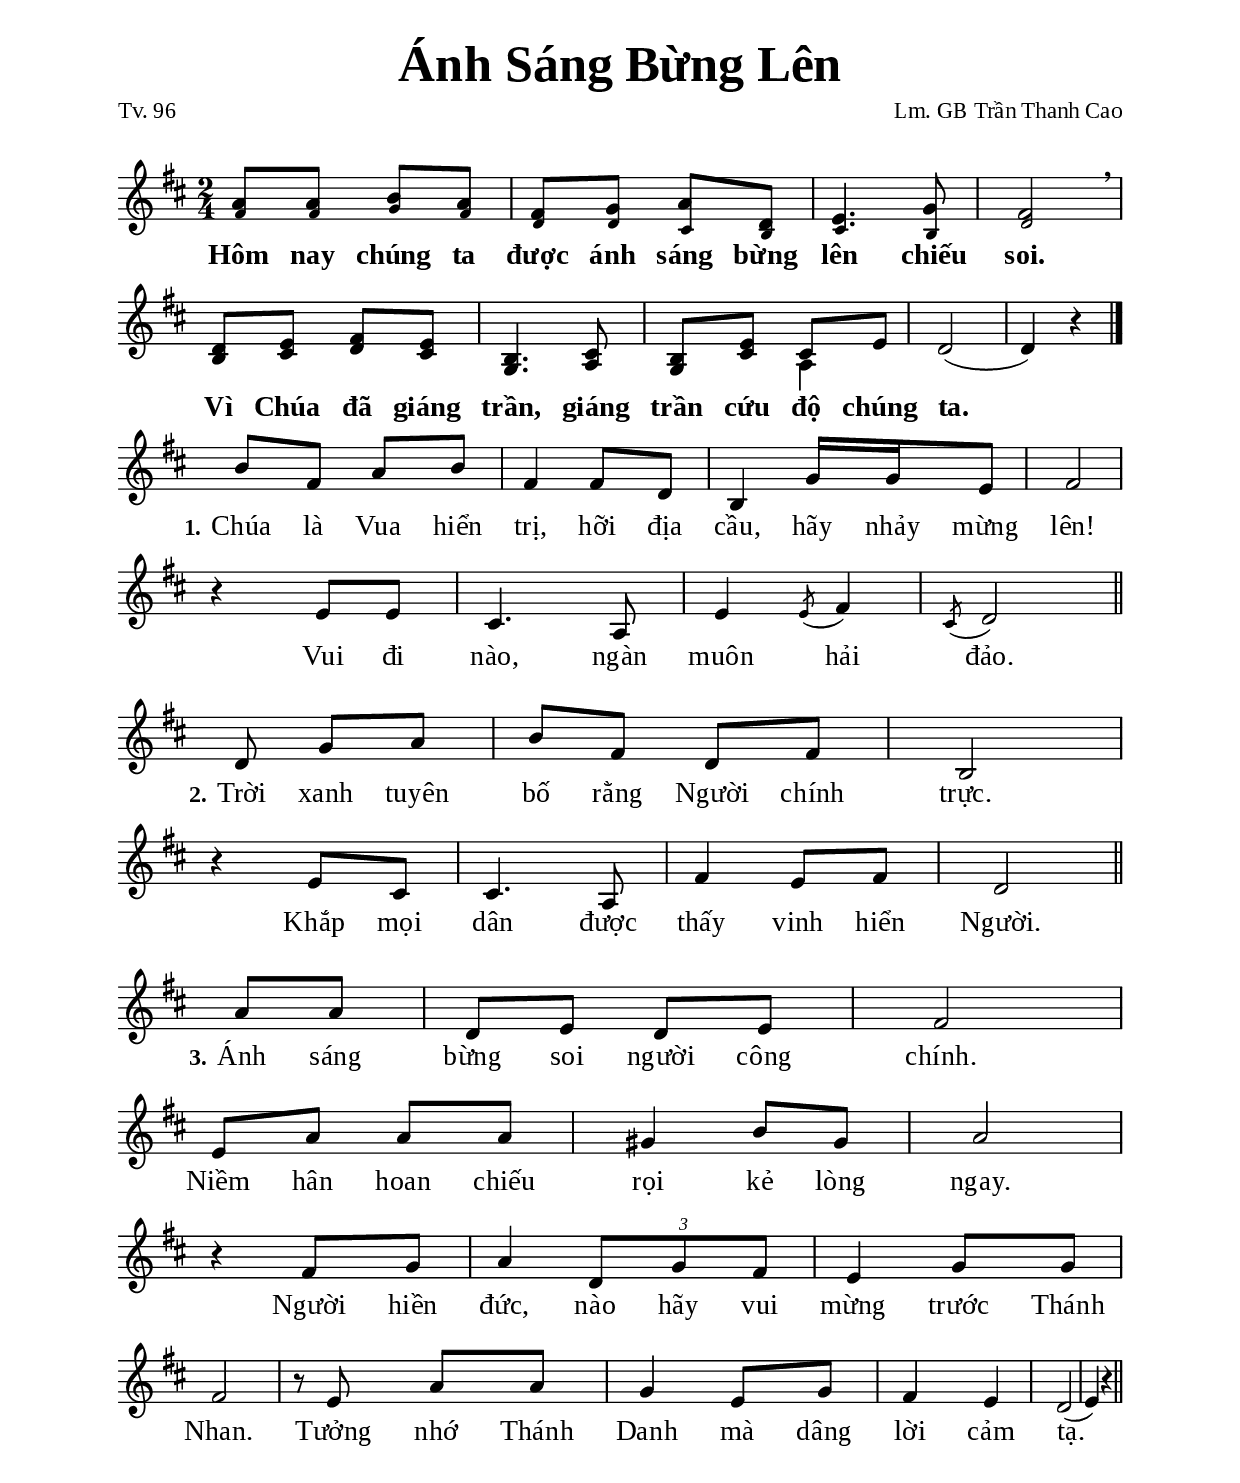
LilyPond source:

% Cài đặt chung
\version "2.22.1"
\include "english.ly"

\header {
  title = \markup { \fontsize #3 "Ánh Sáng Bừng Lên" }
  poet = "Tv. 96"
  composer = "Lm. GB Trần Thanh Cao"
  arranger = " "
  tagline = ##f
}

% Nhạc điệp khúc
nhacDiepKhucSop = \relative c'' {
  \key d \major \time 2/4
  a8 a b a |
  fs g a d, |
  e4. g8 |
  fs2 \breathe |
  d8 e fs e |
  b4. cs8 |
  b e cs e |
  d2 ( |
  d4) r \bar "|."
}

% Nốt bè phụ
notBePhu = \tweak font-size #-2 \etc
nhacDiepKhucBas = \relative c' {
  \key d \major \time 2/4
  \notBePhu fs8 \notBePhu fs 	\notBePhu g 	\notBePhu fs |
  \notBePhu d 	\notBePhu d		\notBePhu cs	\notBePhu b |
  \notBePhu cs4.	\notBePhu b8 |
  \notBePhu d2 |
  b8 cs d cs |
  g4. a8 |
  g cs a4 |
  d2 ( |
  d4) r
}

% Nhạc phiên khúc
nhacPhienKhucMot = \relative c'' {
  b8 fs a b |
  fs4 fs8 d |
  b4 g'16 g e8 |
  fs2 |
  r4 e8 e |
  cs4. a8 |
  e'4 \acciaccatura e8 fs4 |
  \acciaccatura cs8 d2 \bar "||"
}

nhacPhienKhucHai = \relative c' {
  \partial 4. d8 g a |
  b fs d fs |
  b,2 |
  r4 e8 cs |
  cs4. a8 |
  fs'4 e8 fs |
  d2 \bar "||"
}

nhacPhienKhucBa = \relative c'' {
  \partial 4 a8 a |
  d,8 e d e |
  fs2 |
  e8 a a a |
  gs4b8 gs |
  a2 |
  r4 fs8 g |
  a4 \tuplet 3/2 { d,8 g fs } |
  e4 g8 g |
  fs2 |
  r8 e a a |
  g4 e8 g |
  fs4 e |
  d2 ( |
  e4) r \bar "||"
}

% Lời điệp khúc
loiDiepKhuc = \lyricmode {
  Hôm nay chúng ta được ánh sáng bừng lên chiếu soi.
  Vì Chúa đã giáng trần, giáng trần cứu độ chúng ta.
}

% Lời phiên khúc
loiPhienKhucMot = \lyricmode {
  \set stanza = #"1."
  Chúa là Vua hiển trị, hỡi địa cầu, hãy nhảy mừng lên!
  Vui đi nào, ngàn muôn hải đảo.
}

loiPhienKhucHai = \lyricmode {
  \set stanza = #"2."
  Trời xanh tuyên bố rằng Người chính trực.
  Khắp mọi dân được thấy vinh hiển Người.
}

loiPhienKhucBa = \lyricmode {
  \set stanza = #"3."
  Ánh sáng bừng soi người công chính.
  Niềm hân hoan chiếu rọi kẻ lòng ngay.
  Người hiền đức, nào hãy vui mừng trước Thánh Nhan.
  Tưởng nhớ Thánh Danh mà dâng lời cảm tạ.
}

% Dàn trang
\paper {
  #(set-paper-size "a4")
  top-margin = 10\mm
  bottom-margin = 10\mm
  left-margin = 20\mm
  right-margin = 20\mm
  indent = #0
  #(define fonts
    (make-pango-font-tree
      "Liberation Serif"
      "Liberation Serif"
      "Liberation Serif"
      (/ 20 20)))
  %page-count = #1
}

% Thiết lập tông và nhịp
TongNhip = { \key d \major \time 2/4 }

\score {
  \new ChoirStaff <<
    \new Staff = diepKhuc \with {
        \consists "Merge_rests_engraver"
        %\magnifyStaff #(magstep +1)
        printPartCombineTexts = ##f
      }
      <<
      \new Voice \partCombine \nhacDiepKhucSop \nhacDiepKhucBas
      \new NullVoice = nhacThamChieu \nhacDiepKhucSop
      \new Lyrics \lyricsto nhacThamChieu \loiDiepKhuc
      >>
  >>
  \layout {
    \override Lyrics.LyricText.font-series = #'bold
    \override Lyrics.LyricText.font-size = #+2
    \override Lyrics.LyricSpace.minimum-distance = #2.0
    \override Score.BarNumber.break-visibility = ##(#f #f #f)
    \override Score.SpacingSpanner.uniform-stretching = ##t
  }
}

\score {
  \new ChoirStaff <<
    \new Staff = phienKhuc \with {
        %\magnifyStaff #(magstep +1)
      }
      <<
      \new Voice = beSop {
        \TongNhip \nhacPhienKhucMot
      }
    >>
    \new Lyrics \lyricsto beSop \loiPhienKhucMot
  >>
  \layout {
    \override Staff.TimeSignature.transparent = ##t
    \override Lyrics.LyricText.font-size = #+2
    \override Lyrics.LyricSpace.minimum-distance = #3.0
    \override Score.BarNumber.break-visibility = ##(#f #f #f)
    \override Score.SpacingSpanner.uniform-stretching = ##t
  }
}

\score {
  \new ChoirStaff <<
    \new Staff = phienKhuc \with {
        %\magnifyStaff #(magstep +1)
      }
      <<
      \new Voice = beSop {
        \TongNhip \nhacPhienKhucHai
      }
    >>
    \new Lyrics \lyricsto beSop \loiPhienKhucHai
  >>
  \layout {
    \override Staff.TimeSignature.transparent = ##t
    \override Lyrics.LyricText.font-size = #+2
    \override Lyrics.LyricSpace.minimum-distance = #3.0
    \override Score.BarNumber.break-visibility = ##(#f #f #f)
    \override Score.SpacingSpanner.uniform-stretching = ##t
  }
}

\score {
  \new ChoirStaff <<
    \new Staff = phienKhuc \with {
        %\magnifyStaff #(magstep +1)
      }
      <<
      \new Voice = beSop {
        \TongNhip \nhacPhienKhucBa
      }
    >>
    \new Lyrics \lyricsto beSop \loiPhienKhucBa
  >>
  \layout {
    \override Staff.TimeSignature.transparent = ##t
    \override Lyrics.LyricText.font-size = #+2
    \override Lyrics.LyricSpace.minimum-distance = #4.0
    \override Score.BarNumber.break-visibility = ##(#f #f #f)
    \override Score.SpacingSpanner.uniform-stretching = ##t
  }
}